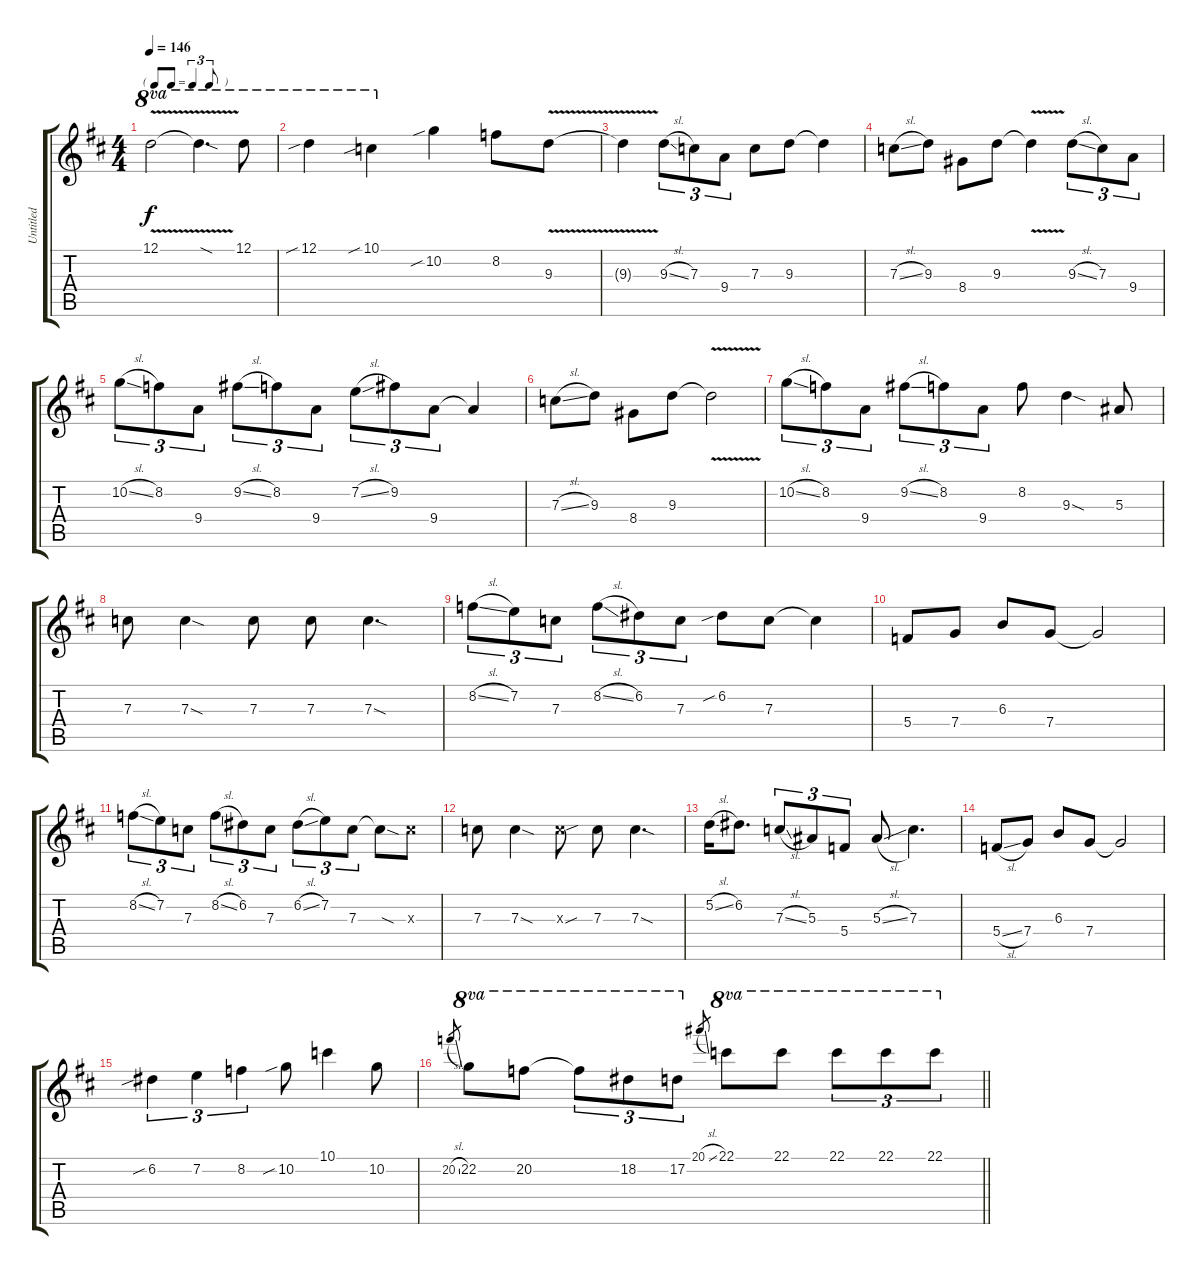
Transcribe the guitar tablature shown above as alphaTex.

\track ("Untitled" "Untitled") {instrument distortionguitar}
\staff {score tabs}
\tuning (D4 A3 F3 C3 G2 D2) {hide}
\ts (4 4)
\tf triplet8th
\tempo 146
\clef g2
\ks d
12.1{v}.2{ot 8va dy f} 12.1{sod t}.4{d ot 8va} 12.1.8{ot 8va} |
12.1{sib}.4{ot 8va} 10.1{sib}.4{ot 8va} 10.2{sib}.4 8.2.8 9.3{v}.8 |
9.3{t}.4 9.3{sl}.8{tu (3 2)} 7.3.8{tu (3 2)} 9.4.8{tu (3 2)} 7.3.8 9.3.8 9.3{t}.4 |
7.3{sl}.8 9.3.8 8.4.8 9.3.8 9.3{v t}.4 9.3{sl}.8{tu (3 2)} 7.3.8{tu (3 2)} 9.4.8{tu (3 2)} |
10.2{sl}.8{tu (3 2)} 8.2.8{tu (3 2)} 9.4.8{tu (3 2)} 9.2{sl}.8{tu (3 2)} 8.2.8{tu (3 2)} 9.4.8{tu (3 2)} 7.2{sl}.8{tu (3 2)} 9.2.8{tu (3 2)} 9.4.8{tu (3 2)} 9.4{t}.4 |
7.3{sl}.8 9.3.8 8.4.8 9.3.8 9.3{v t}.2 |
10.2{sl}.8{tu (3 2)} 8.2.8{tu (3 2)} 9.4.8{tu (3 2)} 9.2{sl}.8{tu (3 2)} 8.2.8{tu (3 2)} 9.4.8{tu (3 2)} 8.2.8 9.3{sod}.4 5.3.8 |
7.3.8 7.3{sod}.4 7.3.8 7.3.8 7.3{sod}.4{d} |
8.2{sl}.8{tu (3 2)} 7.2.8{tu (3 2)} 7.3.8{tu (3 2)} 8.2{sl}.8{tu (3 2)} 6.2.8{tu (3 2)} 7.3.8{tu (3 2)} 6.2{sib}.8 7.3.8 7.3{t}.4 |
5.4.8 7.4.8 6.3.8 7.4.8 7.4{t}.2 |
8.2{sl}.8{tu (3 2)} 7.2.8{tu (3 2)} 7.3.8{tu (3 2)} 8.2{sl}.8{tu (3 2)} 6.2.8{tu (3 2)} 7.3.8{tu (3 2)} 6.2{sl}.8{tu (3 2)} 7.2.8{tu (3 2)} 7.3.8{tu (3 2)} 7.3{sod t}.8 7.3{x}.8 |
7.3.8 7.3{sod}.4 7.3{sou x}.8 7.3.8 7.3{sod}.4{d} |
5.2{sl}.16 6.2.8{d} 7.3{sl}.8{tu (3 2)} 5.3.8{tu (3 2)} 5.4.8{tu (3 2)} 5.3{sl}.8 7.3.4{d} |
5.4{sl}.8 7.4.8 6.3.8 7.4.8 7.4{t}.2 |
6.2{sib}.4{tu (3 2)} 7.2.4{tu (3 2)} 8.2.4{tu (3 2)} 10.2{sib}.8 10.1.4 10.2.8 |
\barLineRight lightlight
20.2{sl}.8{gr} 22.2.8{ot 8va} 20.2.8{ot 8va} 20.2{t}.8{tu (3 2) ot 8va} 18.2.8{tu (3 2) ot 8va} 17.2.8{tu (3 2) ot 8va} 20.1{sl}.8{gr} 22.1.8{ot 8va} 22.1.8{ot 8va} 22.1.8{tu (3 2) ot 8va} 22.1.8{tu (3 2) ot 8va} 22.1.8{tu (3 2) ot 8va}
